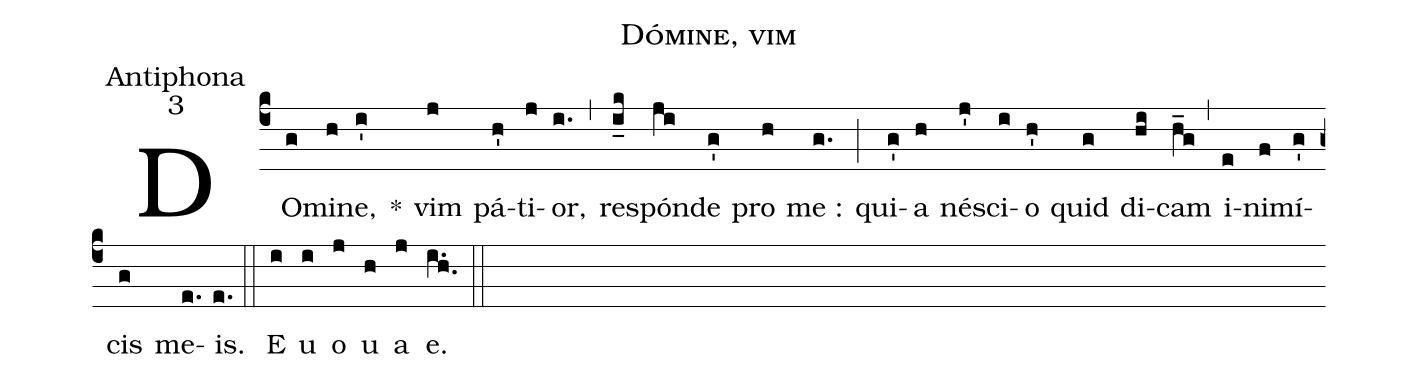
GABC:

name:Dómine, vim;
office-part:Antiphona;
mode:3;
%%
(c4) DO(g)mi(h)ne,(i') *() vim(j) pá(h')ti(j)or,(i.) (,) re(i_k)spón(ji)de(g') pro(h) me :(g.) (;) qui(g')a(h) né(j')sci(i)o(h') quid(g) di(hi)cam(h_g) (,) i(e)ni(f)mí(g')cis(g) me(e.)is.(e.) (::) E(i) u(i) o(j) u(h) a(j) e.(i.h.) (::)
